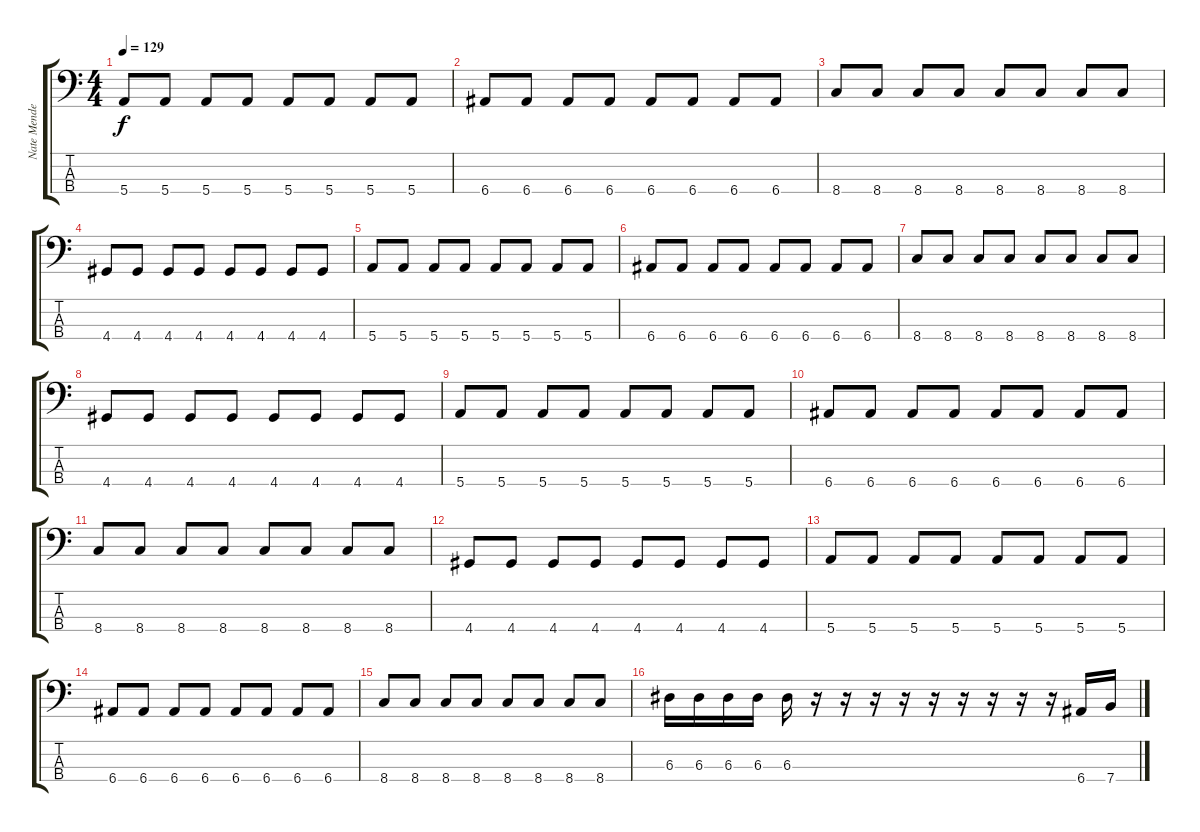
\track ("Nate Mendel" "Nate Mende") {instrument electricbassfinger}
\staff {score tabs}
\tuning (G2 D2 A1 E1) {hide}
\ts (4 4)
\tempo 129
\clef f4
\ks c
5.4.8{dy f} 5.4.8 5.4.8 5.4.8 5.4.8 5.4.8 5.4.8 5.4.8 |
6.4.8 6.4.8 6.4.8 6.4.8 6.4.8 6.4.8 6.4.8 6.4.8 |
8.4.8 8.4.8 8.4.8 8.4.8 8.4.8 8.4.8 8.4.8 8.4.8 |
4.4.8 4.4.8 4.4.8 4.4.8 4.4.8 4.4.8 4.4.8 4.4.8 |
5.4.8 5.4.8 5.4.8 5.4.8 5.4.8 5.4.8 5.4.8 5.4.8 |
6.4.8 6.4.8 6.4.8 6.4.8 6.4.8 6.4.8 6.4.8 6.4.8 |
8.4.8 8.4.8 8.4.8 8.4.8 8.4.8 8.4.8 8.4.8 8.4.8 |
4.4.8 4.4.8 4.4.8 4.4.8 4.4.8 4.4.8 4.4.8 4.4.8 |
5.4.8 5.4.8 5.4.8 5.4.8 5.4.8 5.4.8 5.4.8 5.4.8 |
6.4.8 6.4.8 6.4.8 6.4.8 6.4.8 6.4.8 6.4.8 6.4.8 |
8.4.8 8.4.8 8.4.8 8.4.8 8.4.8 8.4.8 8.4.8 8.4.8 |
4.4.8 4.4.8 4.4.8 4.4.8 4.4.8 4.4.8 4.4.8 4.4.8 |
5.4.8 5.4.8 5.4.8 5.4.8 5.4.8 5.4.8 5.4.8 5.4.8 |
6.4.8 6.4.8 6.4.8 6.4.8 6.4.8 6.4.8 6.4.8 6.4.8 |
8.4.8 8.4.8 8.4.8 8.4.8 8.4.8 8.4.8 8.4.8 8.4.8 |
6.3.16 6.3.16 6.3.16 6.3.16 6.3.16 r.16 r.16 r.16 r.16 r.16 r.16 r.16 r.16 r.16 6.4.16 7.4.16
